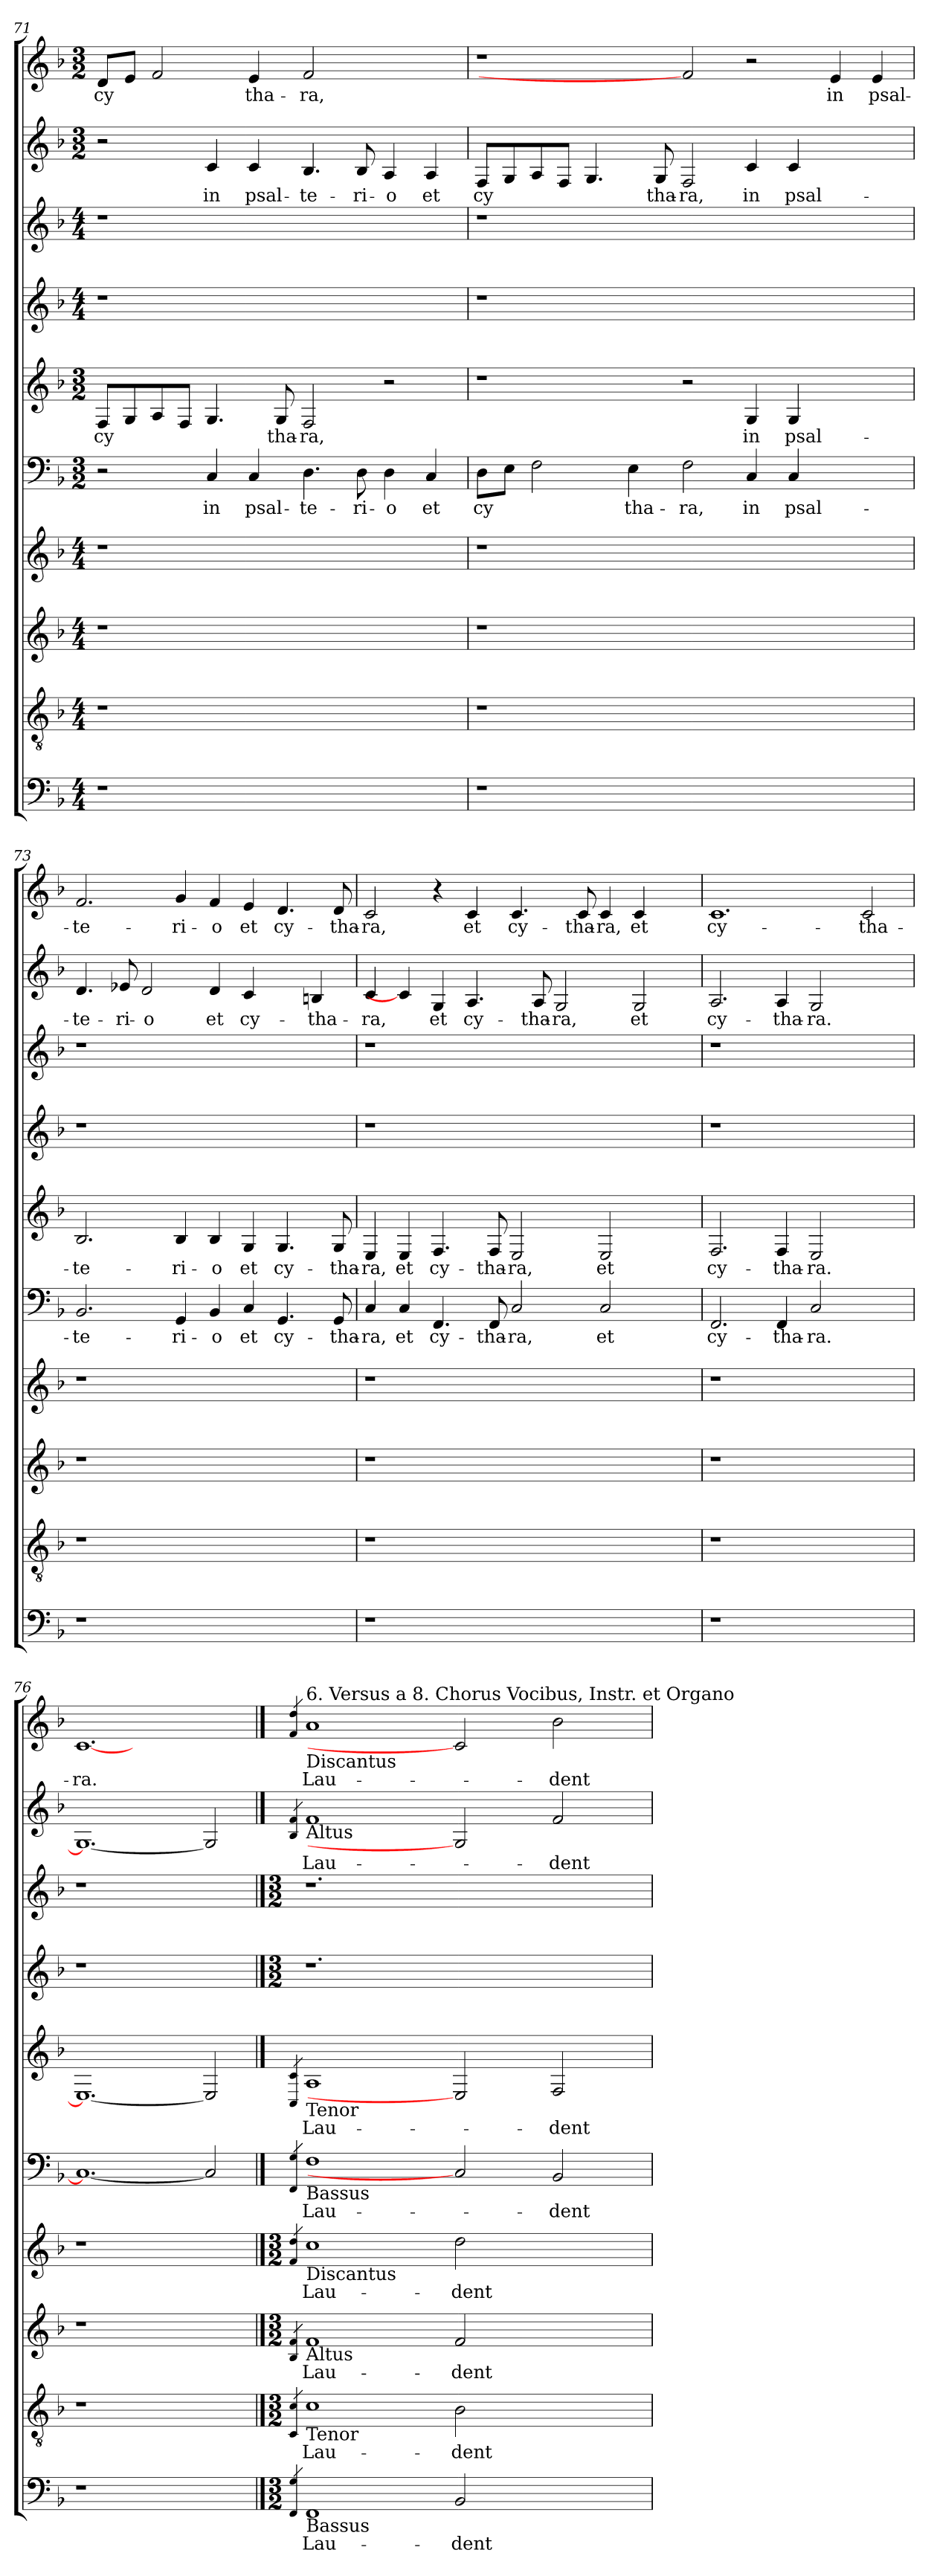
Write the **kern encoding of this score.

**kern	**text	**kern	**text	**kern	**text	**kern	**text	**kern	**text	**kern	**text	**kern	**kern	**kern	**text	**kern	**text
*part10	*part10	*part9	*part9	*part8	*part8	*part7	*part7	*part6	*part6	*part5	*part5	*part4	*part3	*part2	*part2	*part1	*part1
*staff10	*staff10	*staff9	*staff9	*staff8	*staff8	*staff7	*staff7	*staff6	*staff6	*staff5	*staff5	*staff4	*staff3	*staff2	*staff2	*staff1	*staff1
*clefF4	*	*clefGv2	*	*clefG2	*	*clefG2	*	*clefF4	*	*clefG2	*	*clefG2	*clefG2	*clefG2	*	*clefG2	*
*k[b-]	*	*k[b-]	*	*k[b-]	*	*k[b-]	*	*k[b-]	*	*k[b-]	*	*k[b-]	*k[b-]	*k[b-]	*	*k[b-]	*
*F:	*	*F:	*	*F:	*	*F:	*	*F:	*	*F:	*	*F:	*F:	*F:	*	*F:	*
*M4/4	*	*M4/4	*	*M4/4	*	*M4/4	*	*M3/2	*	*M3/2	*	*M4/4	*M4/4	*M3/2	*	*M3/2	*
=71	=71	=71	=71	=71	=71	=71	=71	=71	=71	=71	=71	=71	=71	=71	=71	=71	=71
!	!	!	!	!	!	!	!	!	!	!	!LO:LY:b	!	!	!	!	!	!LO:LY:b
1r	.	1r	.	1r	.	1r	.	2r	.	8F/L	cy	1r	1r	2r	.	8d/L	cy
.	.	.	.	.	.	.	.	.	.	8G/	.	.	.	.	.	8e/J	.
.	.	.	.	.	.	.	.	.	.	8A/	.	.	.	.	.	2f/	.
.	.	.	.	.	.	.	.	.	.	8F/J	.	.	.	.	.	.	.
!	!	!	!	!	!	!	!	!	!LO:LY:b	!	!	!	!	!	!LO:LY:b	!	!
.	.	.	.	.	.	.	.	4C/	in	4.G/	.	.	.	4c/	in	.	.
!	!	!	!	!	!	!	!	!	!LO:LY:b	!	!	!	!	!	!LO:LY:b	!	!LO:LY:b
.	.	.	.	.	.	.	.	4C/	psal-	.	.	.	.	4c/	psal-	4e/	tha-
!	!	!	!	!	!	!	!	!	!	!	!LO:LY:b	!	!	!	!	!	!
.	.	.	.	.	.	.	.	.	.	8G/	tha-	.	.	.	.	.	.
!	!	!	!	!	!	!	!	!	!LO:LY:b	!	!LO:LY:b	!	!	!	!LO:LY:b	!	!LO:LY:b
1ryy	.	1ryy	.	1ryy	.	1ryy	.	4.D\	-te-	2F/	-ra,	1ryy	1ryy	4.B-/	-te-	[2f	-ra,
!	!	!	!	!	!	!	!	!	!LO:LY:b	!	!	!	!	!	!LO:LY:b	!	!
.	.	.	.	.	.	.	.	8D\	-ri-	.	.	.	.	8B-/	-ri-	.	.
!	!	!	!	!	!	!	!	!	!LO:LY:b	!	!	!	!	!	!LO:LY:b	!	!
.	.	.	.	.	.	.	.	4D\	-o	2r	.	.	.	4A/	-o	2ryy	.
!	!	!	!	!	!	!	!	!	!LO:LY:b	!	!	!	!	!	!LO:LY:b	!	!
.	.	.	.	.	.	.	.	4C/	et	.	.	.	.	4A/	et	.	.
=72	=72	=72	=72	=72	=72	=72	=72	=72	=72	=72	=72	=72	=72	=72	=72	=72	=72
!	!	!	!	!	!	!	!	!	!LO:LY:b	!	!	!	!	!	!LO:LY:b	!	!
1r	.	1r	.	1r	.	1r	.	8D\L	cy	1r	.	1r	1r	8F/L	cy	1r	.
.	.	.	.	.	.	.	.	8E\J	.	.	.	.	.	8G/	.	.	.
!	!	!	!	!	!	!	!	!	!LO:LY:b	!	!	!	!	!	!	!	!
.	.	.	.	.	.	.	.	2F\	­	.	.	.	.	8A/	.	.	.
.	.	.	.	.	.	.	.	.	.	.	.	.	.	8F/J	.	.	.
.	.	.	.	.	.	.	.	.	.	.	.	.	.	4.G/	.	.	.
!	!	!	!	!	!	!	!	!	!LO:LY:b	!	!	!	!	!	!	!	!
.	.	.	.	.	.	.	.	4E\	tha-	.	.	.	.	.	.	.	.
!	!	!	!	!	!	!	!	!	!	!	!	!	!	!	!LO:LY:b	!	!
.	.	.	.	.	.	.	.	.	.	.	.	.	.	8G/	tha-	.	.
!	!	!	!	!	!	!	!	!	!LO:LY:b	!	!	!	!	!	!LO:LY:b	!	!
1.ryy	.	1.ryy	.	1.ryy	.	1.ryy	.	2F\	-ra,	2r	.	1.ryy	1.ryy	2F/	-ra,	2f]	.
!	!	!	!	!	!	!	!	!	!LO:LY:b	!	!LO:LY:b	!	!	!	!LO:LY:b	!	!
.	.	.	.	.	.	.	.	4C/	in	4G/	in	.	.	4c/	in	2r	.
!	!	!	!	!	!	!	!	!	!LO:LY:b	!	!LO:LY:b	!	!	!	!LO:LY:b	!	!
.	.	.	.	.	.	.	.	4C/	psal-	4G/	psal-	.	.	4c/	psal-	.	.
!	!	!	!	!	!	!	!	!	!	!	!	!	!	!	!	!	!LO:LY:b
.	.	.	.	.	.	.	.	2ryy	.	2ryy	.	.	.	2ryy	.	4e/	in
!	!	!	!	!	!	!	!	!	!	!	!	!	!	!	!	!	!LO:LY:b
.	.	.	.	.	.	.	.	.	.	.	.	.	.	.	.	4e/	psal-
!!LO:PB:g=z
=73	=73	=73	=73	=73	=73	=73	=73	=73	=73	=73	=73	=73	=73	=73	=73	=73	=73
!	!	!	!	!	!	!	!	!	!LO:LY:b	!	!LO:LY:b	!	!	!	!LO:LY:b	!	!LO:LY:b
1r	.	1r	.	1r	.	1r	.	2.BB-/	-te-	2.B-/	-te-	1r	1r	4.d/	-te-	2.f/	-te-
!	!	!	!	!	!	!	!	!	!	!	!	!	!	!	!LO:LY:b	!	!
.	.	.	.	.	.	.	.	.	.	.	.	.	.	8e-X/	-ri-	.	.
!	!	!	!	!	!	!	!	!	!	!	!	!	!	!	!LO:LY:b	!	!
.	.	.	.	.	.	.	.	.	.	.	.	.	.	2d/	-o	.	.
!	!	!	!	!	!	!	!	!	!LO:LY:b	!	!LO:LY:b	!	!	!	!	!	!LO:LY:b
.	.	.	.	.	.	.	.	4GG/	-ri-	4B-/	-ri-	.	.	.	.	4g/	-ri-
!	!	!	!	!	!	!	!	!	!LO:LY:b	!	!LO:LY:b	!	!	!	!LO:LY:b	!	!LO:LY:b
1ryy	.	1ryy	.	1ryy	.	1ryy	.	4BB-/	-o	4B-/	-o	1ryy	1ryy	4d/	et	4f/	-o
!	!	!	!	!	!	!	!	!	!LO:LY:b	!	!LO:LY:b	!	!	!	!LO:LY:b	!	!LO:LY:b
.	.	.	.	.	.	.	.	4C/	et	4G/	et	.	.	[4c/	cy-	4e/	et
!	!	!	!	!	!	!	!	!	!LO:LY:b	!	!LO:LY:b	!	!	!	!	!	!LO:LY:b
.	.	.	.	.	.	.	.	4.GG/	cy-	4.G/	cy-	.	.	4ryy	.	4.d/	cy-
!	!	!	!	!	!	!	!	!	!	!	!	!	!	!	!LO:LY:b	!	!
.	.	.	.	.	.	.	.	.	.	.	.	.	.	4Bn/	-tha-	.	.
!	!	!	!	!	!	!	!	!	!LO:LY:b	!	!LO:LY:b	!	!	!	!	!	!LO:LY:b
.	.	.	.	.	.	.	.	8GG/	-tha-	8G/	-tha-	.	.	.	.	8d/	-tha-
=74	=74	=74	=74	=74	=74	=74	=74	=74	=74	=74	=74	=74	=74	=74	=74	=74	=74
!	!	!	!	!	!	!	!	!	!LO:LY:b	!	!LO:LY:b	!	!	!	!LO:LY:b	!	!LO:LY:b
1r	.	1r	.	1r	.	1r	.	4C/	-ra,	4E/	-ra,	1r	1r	4c/	-ra,	2c/	-ra,
!	!	!	!	!	!	!	!	!	!LO:LY:b	!	!LO:LY:b	!	!	!	!	!	!
.	.	.	.	.	.	.	.	4C/	et	4E/	et	.	.	4c/]	.	.	.
!	!	!	!	!	!	!	!	!	!LO:LY:b	!	!LO:LY:b	!	!	!	!LO:LY:b	!	!
.	.	.	.	.	.	.	.	4.FF/	cy-	4.F/	cy-	.	.	4G/	et	4r	.
!	!	!	!	!	!	!	!	!	!	!	!	!	!	!	!LO:LY:b	!	!LO:LY:b
.	.	.	.	.	.	.	.	.	.	.	.	.	.	4.A/	cy-	4c/	et
!	!	!	!	!	!	!	!	!	!LO:LY:b	!	!LO:LY:b	!	!	!	!	!	!
.	.	.	.	.	.	.	.	8FF/	-tha-	8F/	-tha-	.	.	.	.	.	.
!	!	!	!	!	!	!	!	!	!LO:LY:b	!	!LO:LY:b	!	!	!	!	!	!LO:LY:b
1ryy	.	1ryy	.	1ryy	.	1ryy	.	2C/	-ra,	2E/	-ra,	1ryy	1ryy	.	.	4.c/	cy-
!	!	!	!	!	!	!	!	!	!	!	!	!	!	!	!LO:LY:b	!	!
.	.	.	.	.	.	.	.	.	.	.	.	.	.	8A/	-tha-	.	.
!	!	!	!	!	!	!	!	!	!	!	!	!	!	!	!LO:LY:b	!	!
.	.	.	.	.	.	.	.	.	.	.	.	.	.	2G/	-ra,	.	.
!	!	!	!	!	!	!	!	!	!	!	!	!	!	!	!	!	!LO:LY:b
.	.	.	.	.	.	.	.	.	.	.	.	.	.	.	.	8c/	-tha-
!	!	!	!	!	!	!	!	!	!LO:LY:b	!	!LO:LY:b	!	!	!	!	!	!LO:LY:b
.	.	.	.	.	.	.	.	2C/	et	2E/	et	.	.	.	.	4c/	-ra,
!	!	!	!	!	!	!	!	!	!	!	!	!	!	!	!LO:LY:b	!	!LO:LY:b
.	.	.	.	.	.	.	.	.	.	.	.	.	.	2G/	et	4c/	et
4ryy	.	4ryy	.	4ryy	.	4ryy	.	4ryy	.	4ryy	.	4ryy	4ryy	.	.	4ryy	.
=75	=75	=75	=75	=75	=75	=75	=75	=75	=75	=75	=75	=75	=75	=75	=75	=75	=75
!	!	!	!	!	!	!	!	!	!LO:LY:b	!	!LO:LY:b	!	!	!	!LO:LY:b	!	!LO:LY:b
1r	.	1r	.	1r	.	1r	.	2.FF/	cy-	2.F/	cy-	1r	1r	2.A/	cy-	1.c	cy-
!	!	!	!	!	!	!	!	!	!LO:LY:b	!	!LO:LY:b	!	!	!	!LO:LY:b	!	!
.	.	.	.	.	.	.	.	4FF/	-tha-	4F/	-tha-	.	.	4A/	-tha-	.	.
!	!	!	!	!	!	!	!	!	!LO:LY:b	!	!LO:LY:b	!	!	!	!LO:LY:b	!	!
1ryy	.	1ryy	.	1ryy	.	1ryy	.	[2C	-ra.	[2E	-ra.	1ryy	1ryy	[2G	-ra.	.	.
!	!	!	!	!	!	!	!	!	!	!	!	!	!	!	!	!	!LO:LY:b
.	.	.	.	.	.	.	.	2ryy	.	2ryy	.	.	.	2ryy	.	2c/	-tha-
=76	=76	=76	=76	=76	=76	=76	=76	=76	=76	=76	=76	=76	=76	=76	=76	=76	=76
!	!	!	!	!	!	!	!	!	!	!	!	!	!	!	!	!	!LO:LY:b
1r	.	1r	.	1r	.	1r	.	1.C_	.	1.E_	.	1r	1r	1.G_	.	[1.c	-ra.
1ryy	.	1ryy	.	1ryy	.	1ryy	.	.	.	.	.	1ryy	1ryy	.	.	.	.
.	.	.	.	.	.	.	.	2C_	.	2E_	.	.	.	2G_	.	2ryy	.
!!LO:LB:g=z
==77	==77	==77	==77	==77	==77	==77	==77	==77	==77	==77	==77	==77	==77	==77	==77	==77	==77
*M3/2	*	*M3/2	*	*M3/2	*	*M3/2	*	*	*	*	*	*M3/2	*M3/2	*	*	*	*
!	!	!	!	!	!	!	!	!	!	!	!	!	!	!	!	!LO:N:n=1:head=solid	!
!	!	!	!	!	!	!	!	!	!	!	!	!	!	!LO:N:n=1:head=solid	!	!LO:N:n=2:head=solid	!
!	!	!	!	!	!	!	!	!	!	!LO:N:n=1:head=solid	!	!	!	!LO:N:n=2:head=solid	!	!	!
!	!	!	!	!	!	!	!	!LO:N:n=1:head=solid	!	!LO:N:n=2:head=solid	!	!	!	!	!	!	!
!	!	!	!	!	!	!LO:N:n=1:head=solid	!	!LO:N:n=2:head=solid	!	!	!	!	!	!	!	!	!
!	!	!	!	!LO:N:n=1:head=solid	!	!LO:N:n=2:head=solid	!	!	!	!	!	!	!	!	!	!	!
!	!	!LO:N:n=1:head=solid	!	!LO:N:n=2:head=solid	!	!	!	!	!	!	!	!	!	!	!	!	!
!LO:N:n=1:head=solid	!	!LO:N:n=2:head=solid	!	!	!	!	!	!	!	!	!	!	!	!	!	!	!
!LO:N:n=2:head=solid	!	!	!	!	!	!	!	!	!	!	!	!	!	!	!	!	!
4qFF/ 4qG/	.	4qC/ 4qc/	.	4qB-/ 4qf/	.	4qf/ 4qdd/	.	4qFF/ 4qG/	.	4qC/ 4qc/	.	.	.	4qB-/ 4qf/	.	4qf/ 4qdd/	.
!	!	!	!	!	!	!	!	!	!	!	!	!	!	!	!	!LO:TX:b:t=Discantus	!
!	!	!	!	!	!	!	!	!	!	!	!	!	!	!	!	!LO:TX:a:t=6. Versus a 8. Chorus Vocibus, Instr. et Organo	!
!	!	!	!	!	!	!	!	!	!	!	!	!	!	!LO:TX:b:t=Altus	!	!	!
!	!	!	!	!	!	!	!	!	!	!LO:TX:b:t=Tenor	!	!	!	!	!	!	!
!	!	!	!	!	!	!	!	!LO:TX:b:t=Bassus	!	!	!	!	!	!	!	!	!
!	!	!	!	!	!	!LO:TX:b:t=Discantus	!	!	!	!	!	!	!	!	!	!	!
!	!	!	!	!LO:TX:b:t=Altus	!	!	!	!	!	!	!	!	!	!	!	!	!
!	!	!LO:TX:b:t=Tenor	!	!	!	!	!	!	!	!	!	!	!	!	!	!	!
!LO:TX:b:t=Bassus	!	!	!	!	!	!	!	!	!	!	!	!	!	!	!	!	!
!	!LO:LY:b	!	!LO:LY:b	!	!LO:LY:b	!	!LO:LY:b	!	!LO:LY:b	!	!LO:LY:b	!	!	!	!LO:LY:b	!	!LO:LY:b
1FF	Lau-	1c	Lau-	1f	Lau-	1cc	Lau-	1F	Lau-	1A	Lau-	1.r	1.r	1f	Lau-	1a	Lau-
!	!LO:LY:b	!	!LO:LY:b	!	!LO:LY:b	!	!LO:LY:b	!	!	!	!	!	!	!	!	!	!
2BB-/	-dent	2B-\	-dent	2f/	-dent	2dd\	-dent	2C]	.	2E]	.	.	.	2G]	.	2c]	.
!	!	!	!	!	!	!	!	!	!LO:LY:b	!	!LO:LY:b	!	!	!	!LO:LY:b	!	!LO:LY:b
2ryy	.	2ryy	.	2ryy	.	2ryy	.	2BB-/	-dent	2F/	-dent	2ryy	2ryy	2f/	-dent	2b-\	-dent
=	=	=	=	=	=	=	=	=	=	=	=	=	=	=	=	=	=
*-	*-	*-	*-	*-	*-	*-	*-	*-	*-	*-	*-	*-	*-	*-	*-	*-	*-
